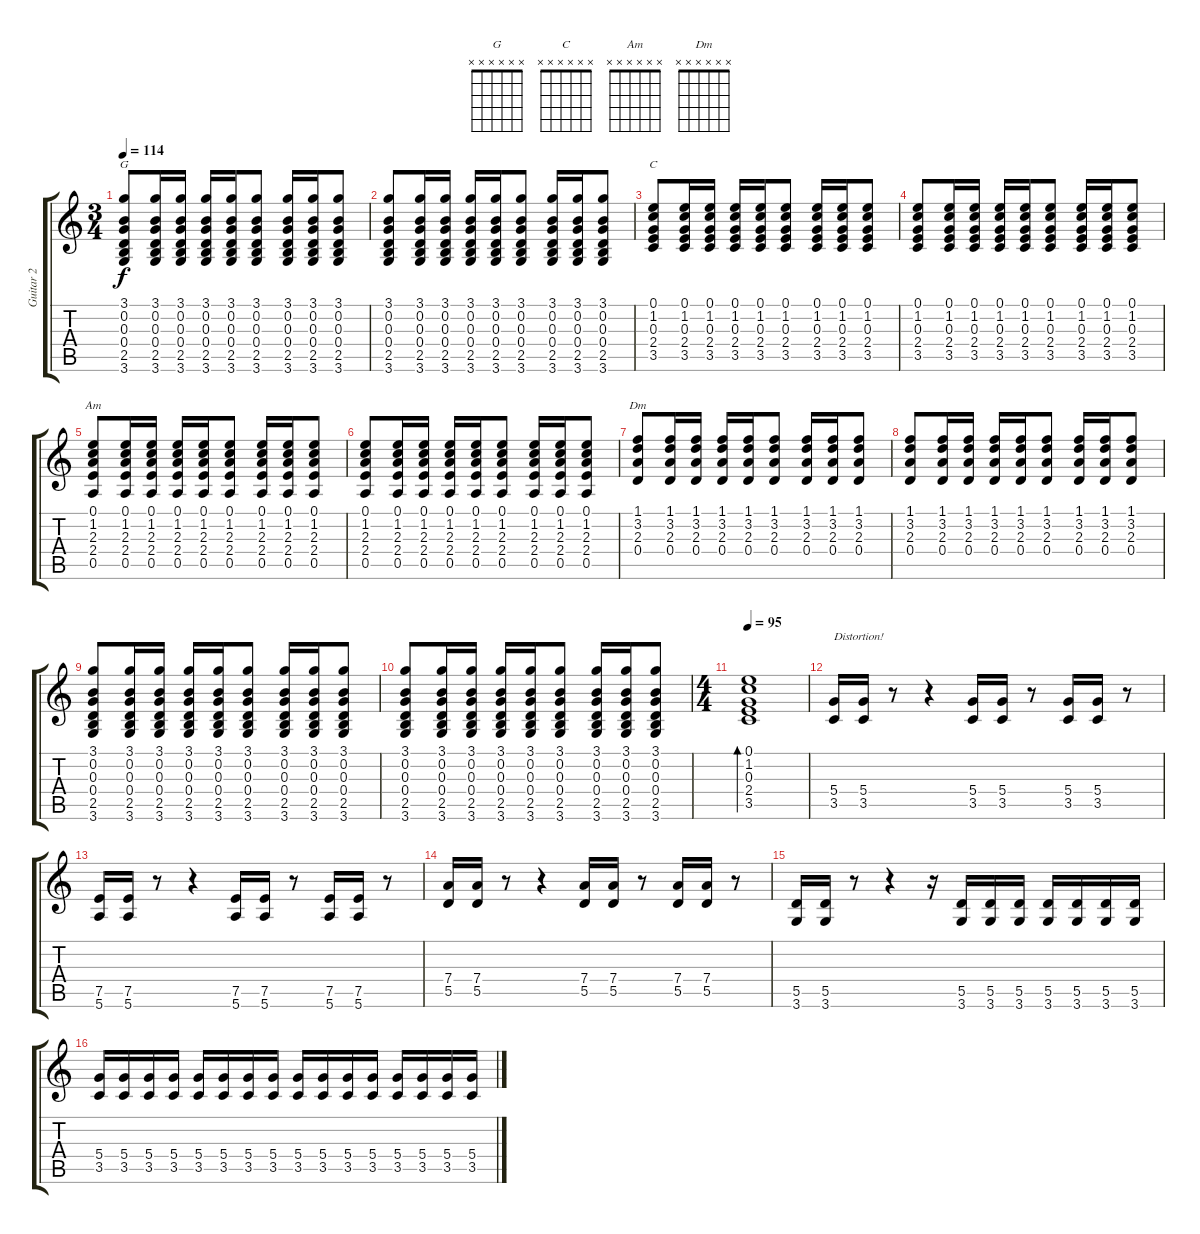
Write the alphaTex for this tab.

\track ("Guitar 2" "Guitar 2") {instrument overdrivenguitar}
\staff {score tabs}
\tuning (E4 B3 G3 D3 A2 E2) {hide}
\chord ("G" x x x x x x)
\chord ("C" x x x x x x)
\chord ("Am" x x x x x x)
\chord ("Dm" x x x x x x)
\ts (3 4)
\tempo 114
\clef g2
\ks c
(3.1 0.2 0.3 0.4 2.5 3.6).8{ch "G" dy f} (3.1 0.2 0.3 0.4 2.5 3.6).16 (3.1 0.2 0.3 0.4 2.5 3.6).16 (3.1 0.2 0.3 0.4 2.5 3.6).16 (3.1 0.2 0.3 0.4 2.5 3.6).16 (3.1 0.2 0.3 0.4 2.5 3.6).8 (3.1 0.2 0.3 0.4 2.5 3.6).16 (3.1 0.2 0.3 0.4 2.5 3.6).16 (3.1 0.2 0.3 0.4 2.5 3.6).8 |
(3.1 0.2 0.3 0.4 2.5 3.6).8 (3.1 0.2 0.3 0.4 2.5 3.6).16 (3.1 0.2 0.3 0.4 2.5 3.6).16 (3.1 0.2 0.3 0.4 2.5 3.6).16 (3.1 0.2 0.3 0.4 2.5 3.6).16 (3.1 0.2 0.3 0.4 2.5 3.6).8 (3.1 0.2 0.3 0.4 2.5 3.6).16 (3.1 0.2 0.3 0.4 2.5 3.6).16 (3.1 0.2 0.3 0.4 2.5 3.6).8 |
(0.1 1.2 0.3 2.4 3.5).8{ch "C"} (0.1 1.2 0.3 2.4 3.5).16 (0.1 1.2 0.3 2.4 3.5).16 (0.1 1.2 0.3 2.4 3.5).16 (0.1 1.2 0.3 2.4 3.5).16 (0.1 1.2 0.3 2.4 3.5).8 (0.1 1.2 0.3 2.4 3.5).16 (0.1 1.2 0.3 2.4 3.5).16 (0.1 1.2 0.3 2.4 3.5).8 |
(0.1 1.2 0.3 2.4 3.5).8 (0.1 1.2 0.3 2.4 3.5).16 (0.1 1.2 0.3 2.4 3.5).16 (0.1 1.2 0.3 2.4 3.5).16 (0.1 1.2 0.3 2.4 3.5).16 (0.1 1.2 0.3 2.4 3.5).8 (0.1 1.2 0.3 2.4 3.5).16 (0.1 1.2 0.3 2.4 3.5).16 (0.1 1.2 0.3 2.4 3.5).8 |
(0.1 1.2 2.3 2.4 0.5).8{ch "Am"} (0.1 1.2 2.3 2.4 0.5).16 (0.1 1.2 2.3 2.4 0.5).16 (0.1 1.2 2.3 2.4 0.5).16 (0.1 1.2 2.3 2.4 0.5).16 (0.1 1.2 2.3 2.4 0.5).8 (0.1 1.2 2.3 2.4 0.5).16 (0.1 1.2 2.3 2.4 0.5).16 (0.1 1.2 2.3 2.4 0.5).8 |
(0.1 1.2 2.3 2.4 0.5).8 (0.1 1.2 2.3 2.4 0.5).16 (0.1 1.2 2.3 2.4 0.5).16 (0.1 1.2 2.3 2.4 0.5).16 (0.1 1.2 2.3 2.4 0.5).16 (0.1 1.2 2.3 2.4 0.5).8 (0.1 1.2 2.3 2.4 0.5).16 (0.1 1.2 2.3 2.4 0.5).16 (0.1 1.2 2.3 2.4 0.5).8 |
(1.1 3.2 2.3 0.4).8{ch "Dm"} (1.1 3.2 2.3 0.4).16 (1.1 3.2 2.3 0.4).16 (1.1 3.2 2.3 0.4).16 (1.1 3.2 2.3 0.4).16 (1.1 3.2 2.3 0.4).8 (1.1 3.2 2.3 0.4).16 (1.1 3.2 2.3 0.4).16 (1.1 3.2 2.3 0.4).8 |
(1.1 3.2 2.3 0.4).8 (1.1 3.2 2.3 0.4).16 (1.1 3.2 2.3 0.4).16 (1.1 3.2 2.3 0.4).16 (1.1 3.2 2.3 0.4).16 (1.1 3.2 2.3 0.4).8 (1.1 3.2 2.3 0.4).16 (1.1 3.2 2.3 0.4).16 (1.1 3.2 2.3 0.4).8 |
(3.1 0.2 0.3 0.4 2.5 3.6).8 (3.1 0.2 0.3 0.4 2.5 3.6).16 (3.1 0.2 0.3 0.4 2.5 3.6).16 (3.1 0.2 0.3 0.4 2.5 3.6).16 (3.1 0.2 0.3 0.4 2.5 3.6).16 (3.1 0.2 0.3 0.4 2.5 3.6).8 (3.1 0.2 0.3 0.4 2.5 3.6).16 (3.1 0.2 0.3 0.4 2.5 3.6).16 (3.1 0.2 0.3 0.4 2.5 3.6).8 |
(3.1 0.2 0.3 0.4 2.5 3.6).8 (3.1 0.2 0.3 0.4 2.5 3.6).16 (3.1 0.2 0.3 0.4 2.5 3.6).16 (3.1 0.2 0.3 0.4 2.5 3.6).16 (3.1 0.2 0.3 0.4 2.5 3.6).16 (3.1 0.2 0.3 0.4 2.5 3.6).8 (3.1 0.2 0.3 0.4 2.5 3.6).16 (3.1 0.2 0.3 0.4 2.5 3.6).16 (3.1 0.2 0.3 0.4 2.5 3.6).8 |
\ts (4 4)
\tempo 95
(0.1 1.2 0.3 2.4 3.5).1{bd 60} |
(5.4 3.5).16{txt "Distortion!" volume 16 balance 16 instrument distortionguitar} (5.4 3.5).16 r.8 r.4 (5.4 3.5).16 (5.4 3.5).16 r.8 (5.4 3.5).16 (5.4 3.5).16 r.8 |
(7.5 5.6).16 (7.5 5.6).16 r.8 r.4 (7.5 5.6).16 (7.5 5.6).16 r.8 (7.5 5.6).16 (7.5 5.6).16 r.8 |
(7.4 5.5).16 (7.4 5.5).16 r.8 r.4 (7.4 5.5).16 (7.4 5.5).16 r.8 (7.4 5.5).16 (7.4 5.5).16 r.8 |
(5.5 3.6).16 (5.5 3.6).16 r.8 r.4 r.16 (5.5 3.6).16 (5.5 3.6).16 (5.5 3.6).16 (5.5 3.6).16 (5.5 3.6).16 (5.5 3.6).16 (5.5 3.6).16 |
(5.4 3.5).16 (5.4 3.5).16 (5.4 3.5).16 (5.4 3.5).16 (5.4 3.5).16 (5.4 3.5).16 (5.4 3.5).16 (5.4 3.5).16 (5.4 3.5).16 (5.4 3.5).16 (5.4 3.5).16 (5.4 3.5).16 (5.4 3.5).16 (5.4 3.5).16 (5.4 3.5).16 (5.4 3.5).16
